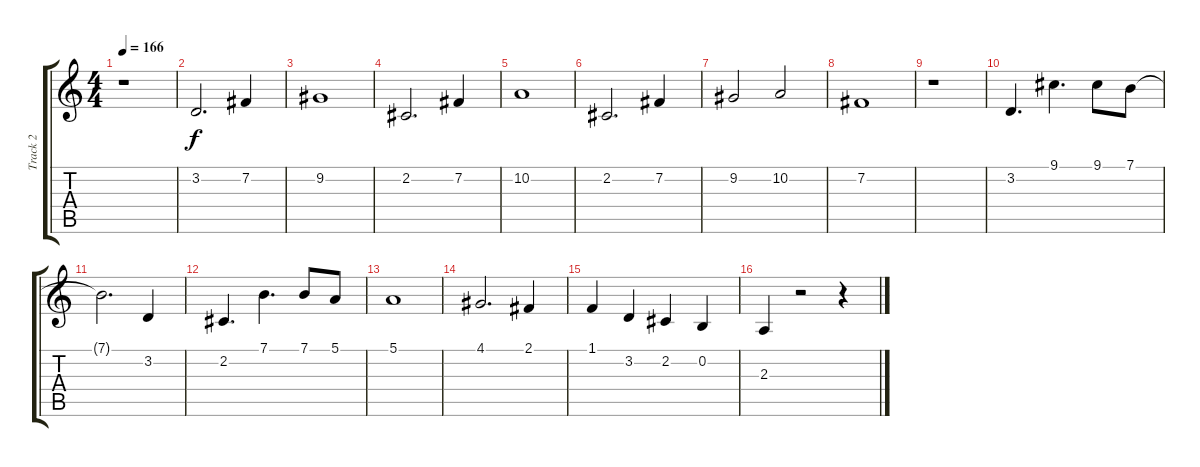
\track ("Track 2" "Track 2") {instrument voiceoohs}
\staff {score tabs}
\tuning (E4 B3 G3 D3 A2 E2) {hide}
\ts (4 4)
\tempo 166
\clef g2
\ks c
r.1{dy f} |
3.2.2{d} 7.2.4 |
9.2.1 |
2.2.2{d} 7.2.4 |
10.2.1 |
2.2.2{d} 7.2.4 |
9.2.2 10.2.2 |
7.2.1 |
r.1 |
3.2.4{d} 9.1.4{d} 9.1.8 7.1.8 |
7.1{t}.2{d} 3.2.4 |
2.2.4{d} 7.1.4{d} 7.1.8 5.1.8 |
5.1.1 |
4.1.2{d} 2.1.4 |
1.1.4 3.2.4 2.2.4 0.2.4 |
2.3.4 r.2 r.4
